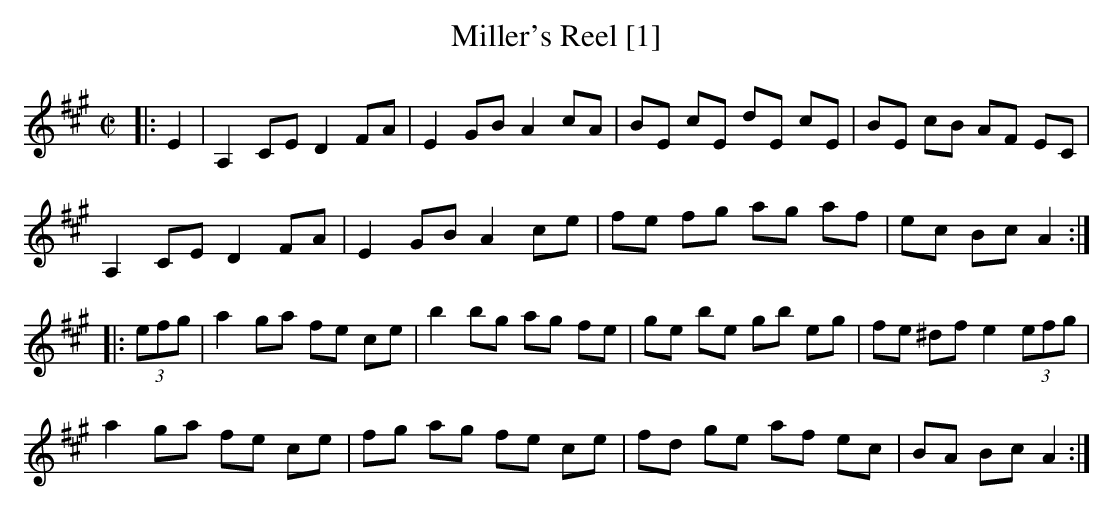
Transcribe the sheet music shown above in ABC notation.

X:1
T:Miller's Reel [1]
M:C|
L:1/8
K:A
|:E2|A,2 CE D2 FA|E2 GB A2 cA|BE cE dE cE|BE cB AF EC|
A,2 CE D2 FA|E2 GB A2 ce|fe fg ag af|ec Bc A2:|
|:(3efg|a2 ga fe ce|b2 bg ag fe|ge be gb eg|fe ^df e2 (3efg|
a2 ga fe ce|fg ag fe ce|fd ge af ec|BA Bc A2:|]
